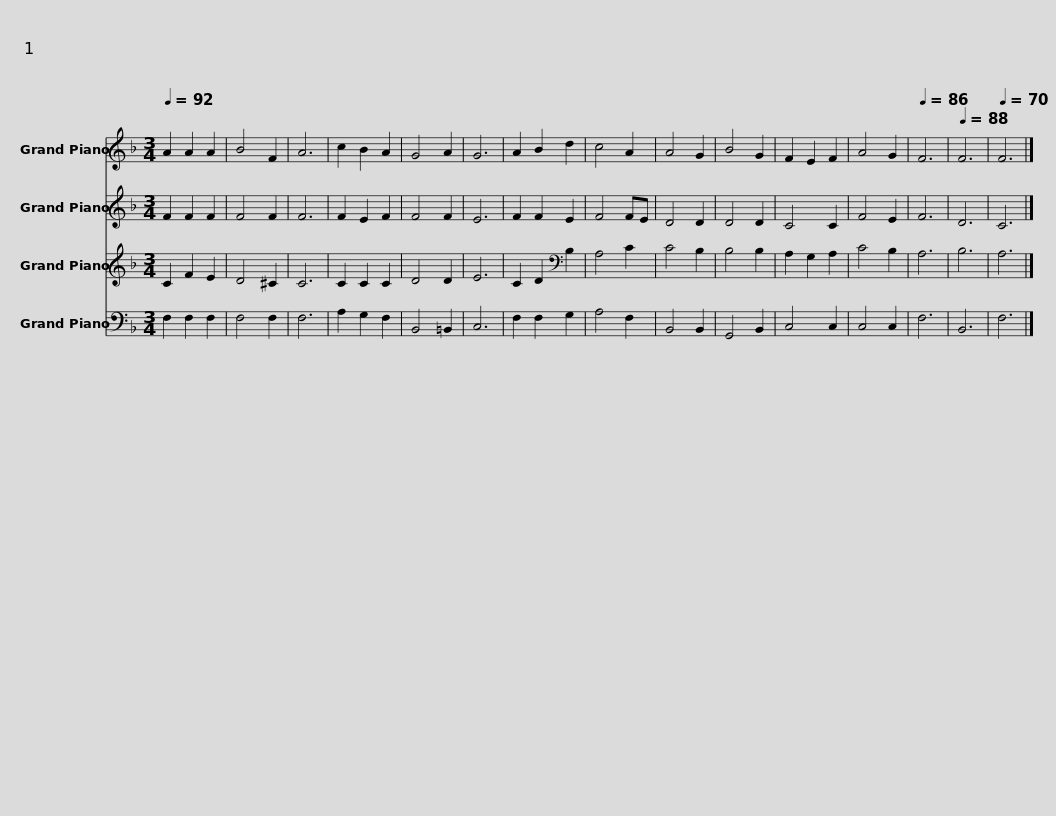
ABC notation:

X:1
%%score 1 2 3 4
L:1/8
Q:1/4=92
M:3/4
I:linebreak $
K:F
V:1 treble
V:2 treble
V:3 treble
V:4 bass
V:1
 A2 A2 A2 | B4 F2 | A6 | c2 B2 A2 | G4 A2 | %5
 G6 | A2 B2 d2 | c4 A2 | A4 G2 | B4 G2 | %10
 F2 E2 F2 |$ A4 G2 |[Q:1/4=86] F6 |[Q:1/4=88] F6 |[Q:1/4=70] F6 |] %15
V:2
 F2 F2 F2 | F4 F2 | F6 | F2 E2 F2 | F4 F2 | %5
 E6 | F2 F2 E2 | F4 FE | D4 D2 | D4 D2 | %10
 C4 C2 |$ F4 E2 | F6 | D6 | C6 |] %15
V:3
 C2 F2 E2 | D4 ^C2 | C6 | C2 C2 C2 | D4 D2 | %5
 E6 | C2 D2[K:bass] B,2 | A,4 C2 | C4 B,2 | B,4 B,2 | %10
 A,2 G,2 A,2 |$ C4 B,2 | A,6 | B,6 | A,6 |] %15
V:4
 F,2 F,2 F,2 | F,4 F,2 | F,6 | A,2 G,2 F,2 | B,,4 =B,,2 | %5
 C,6 | F,2 F,2 G,2 | A,4 F,2 | B,,4 B,,2 | G,,4 B,,2 | %10
 C,4 C,2 |$ C,4 C,2 | F,6 | B,,6 | F,6 |] %15
